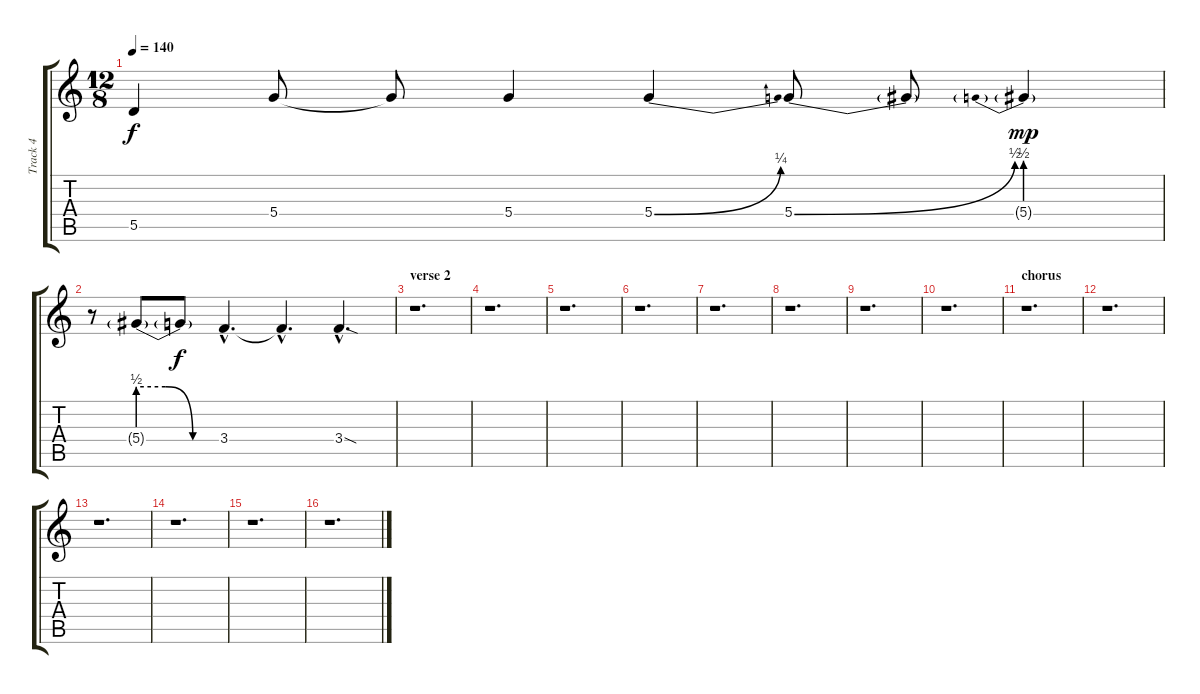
\track ("Track 4" "Track 4") {instrument overdrivenguitar}
\staff {score tabs}
\tuning (E4 B3 G3 D3 A2 E2) {hide}
\ts (12 8)
\tempo 140
\clef g2
\ks c
5.5.4{dy f} 5.4.8 5.4{t}.8 5.4.4 5.4{be (bend 0 0 60 1)}.4 5.4{be (bend 0 0 60 2)}.8 5.4{t}.8 5.4{be (prebend 0 2 60 2) g}.4{dy mp} |
r.8 5.4{be (custom 0 2 20 2 40 0 60 0) g}.8 5.4{t}.8{dy f} 3.4{hac}.4{d} 3.4{hac t}.4{d} 3.4{sod hac}.4{d} |
\section ("" "verse 2")
r.1{d} |
r.1{d} |
r.1{d} |
r.1{d} |
r.1{d} |
r.1{d} |
r.1{d} |
r.1{d} |
\section ("" "chorus")
r.1{d} |
r.1{d} |
r.1{d} |
r.1{d} |
r.1{d} |
r.1{d}
